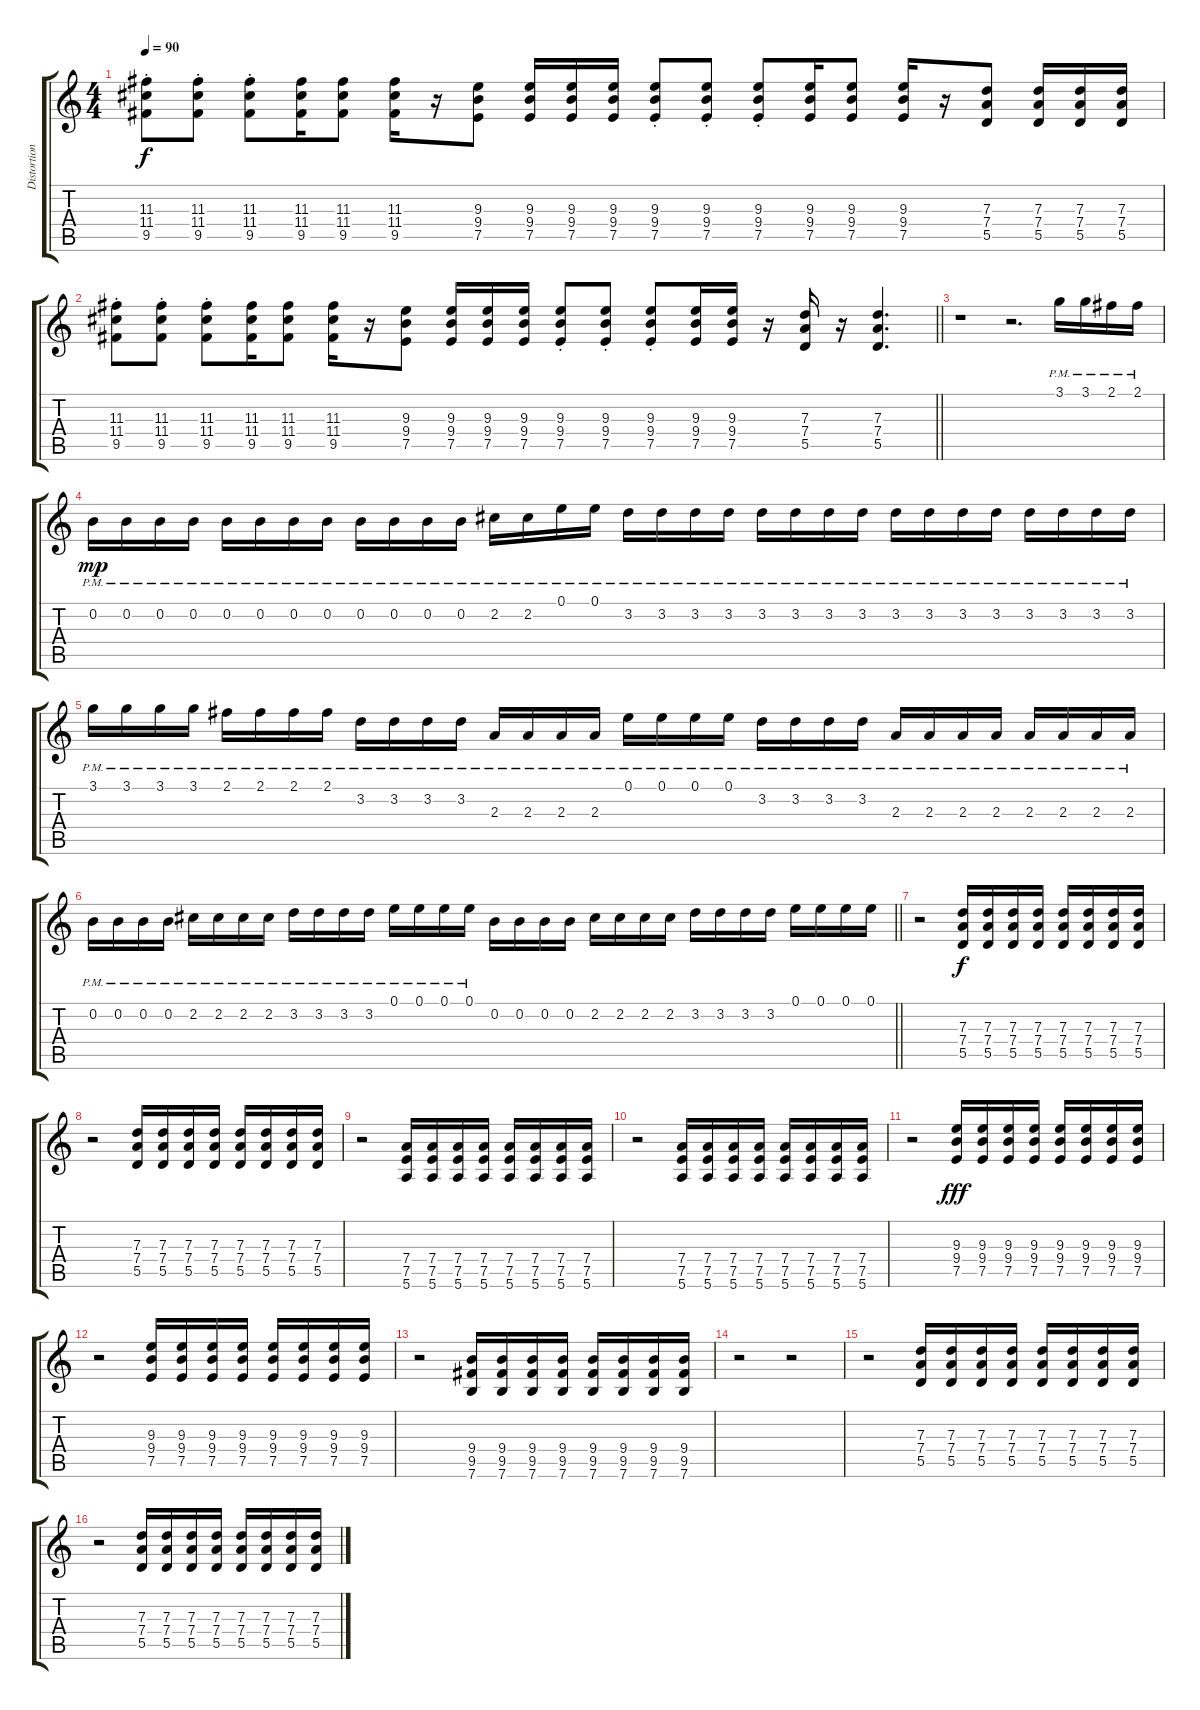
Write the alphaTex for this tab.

\track ("Distortion" "Distortion") {instrument distortionguitar}
\staff {score tabs}
\tuning (E4 B3 G3 D3 A2 E2) {hide}
\ts (4 4)
\tempo 90
\clef g2
\ks c
(11.3{st} 11.4{st} 9.5{st}).8{dy f instrument distortionguitar} (11.3{st} 11.4{st} 9.5{st}).8 (11.3{st} 11.4{st} 9.5{st}).8 (11.3 11.4 9.5).16 (11.3 11.4 9.5).8 (11.3 11.4 9.5).16 r.16 (9.3 9.4 7.5).8 (9.3 9.4 7.5).16 (9.3 9.4 7.5).16 (9.3 9.4 7.5).16 (9.3{st} 9.4{st} 7.5{st}).8 (9.3{st} 9.4{st} 7.5{st}).8 (9.3{st} 9.4{st} 7.5{st}).8 (9.3 9.4 7.5).16 (9.3 9.4 7.5).8 (9.3 9.4 7.5).16 r.16 (7.3 7.4 5.5).8 (7.3 7.4 5.5).16 (7.3 7.4 5.5).16 (7.3 7.4 5.5).16 |
\barLineRight lightlight
(11.3{st} 11.4{st} 9.5{st}).8 (11.3{st} 11.4{st} 9.5{st}).8 (11.3{st} 11.4{st} 9.5{st}).8 (11.3 11.4 9.5).16 (11.3 11.4 9.5).8 (11.3 11.4 9.5).16 r.16 (9.3 9.4 7.5).8 (9.3 9.4 7.5).16 (9.3 9.4 7.5).16 (9.3 9.4 7.5).16 (9.3{st} 9.4{st} 7.5{st}).8 (9.3{st} 9.4{st} 7.5{st}).8 (9.3{st} 9.4{st} 7.5{st}).8 (9.3 9.4 7.5).16 (9.3 9.4 7.5).16 r.16 (7.3 7.4 5.5).16 r.16 (7.3 7.4 5.5).4{d} |
r.1 r.2{d} 3.1{pm}.16 3.1{pm}.16 2.1{pm}.16 2.1{pm}.16 |
0.2{pm}.16{dy mp} 0.2{pm}.16 0.2{pm}.16 0.2{pm}.16 0.2{pm}.16 0.2{pm}.16 0.2{pm}.16 0.2{pm}.16 0.2{pm}.16 0.2{pm}.16 0.2{pm}.16 0.2{pm}.16 2.2{pm}.16 2.2{pm}.16 0.1{pm}.16 0.1{pm}.16 3.2{pm}.16 3.2{pm}.16 3.2{pm}.16 3.2{pm}.16 3.2{pm}.16 3.2{pm}.16 3.2{pm}.16 3.2{pm}.16 3.2{pm}.16 3.2{pm}.16 3.2{pm}.16 3.2{pm}.16 3.2{pm}.16 3.2{pm}.16 3.2{pm}.16 3.2{pm}.16 |
3.1{pm}.16 3.1{pm}.16 3.1{pm}.16 3.1{pm}.16 2.1{pm}.16 2.1{pm}.16 2.1{pm}.16 2.1{pm}.16 3.2{pm}.16 3.2{pm}.16 3.2{pm}.16 3.2{pm}.16 2.3{pm}.16 2.3{pm}.16 2.3{pm}.16 2.3{pm}.16 0.1{pm}.16 0.1{pm}.16 0.1{pm}.16 0.1{pm}.16 3.2{pm}.16 3.2{pm}.16 3.2{pm}.16 3.2{pm}.16 2.3{pm}.16 2.3{pm}.16 2.3{pm}.16 2.3{pm}.16 2.3{pm}.16 2.3{pm}.16 2.3{pm}.16 2.3{pm}.16 |
\barLineRight lightlight
0.2{pm}.16 0.2{pm}.16 0.2{pm}.16 0.2{pm}.16 2.2{pm}.16 2.2{pm}.16 2.2{pm}.16 2.2{pm}.16 3.2{pm}.16 3.2{pm}.16 3.2{pm}.16 3.2{pm}.16 0.1{pm}.16 0.1{pm}.16 0.1{pm}.16 0.1{pm}.16 0.2.16 0.2.16 0.2.16 0.2.16 2.2.16 2.2.16 2.2.16 2.2.16 3.2.16 3.2.16 3.2.16 3.2.16 0.1.16 0.1.16 0.1.16 0.1.16 |
r.2 (7.3 7.4 5.5).16{dy f} (7.3 7.4 5.5).16 (7.3 7.4 5.5).16 (7.3 7.4 5.5).16 (7.3 7.4 5.5).16 (7.3 7.4 5.5).16 (7.3 7.4 5.5).16 (7.3 7.4 5.5).16 |
r.2 (7.3 7.4 5.5).16 (7.3 7.4 5.5).16 (7.3 7.4 5.5).16 (7.3 7.4 5.5).16 (7.3 7.4 5.5).16 (7.3 7.4 5.5).16 (7.3 7.4 5.5).16 (7.3 7.4 5.5).16 |
r.2 (7.4 7.5 5.6).16 (7.4 7.5 5.6).16 (7.4 7.5 5.6).16 (7.4 7.5 5.6).16 (7.4 7.5 5.6).16 (7.4 7.5 5.6).16 (7.4 7.5 5.6).16 (7.4 7.5 5.6).16 |
r.2 (7.4 7.5 5.6).16 (7.4 7.5 5.6).16 (7.4 7.5 5.6).16 (7.4 7.5 5.6).16 (7.4 7.5 5.6).16 (7.4 7.5 5.6).16 (7.4 7.5 5.6).16 (7.4 7.5 5.6).16 |
r.2 (9.3 9.4 7.5).16{dy fff} (9.3 9.4 7.5).16 (9.3 9.4 7.5).16 (9.3 9.4 7.5).16 (9.3 9.4 7.5).16 (9.3 9.4 7.5).16 (9.3 9.4 7.5).16 (9.3 9.4 7.5).16 |
r.2 (9.3 9.4 7.5).16 (9.3 9.4 7.5).16 (9.3 9.4 7.5).16 (9.3 9.4 7.5).16 (9.3 9.4 7.5).16 (9.3 9.4 7.5).16 (9.3 9.4 7.5).16 (9.3 9.4 7.5).16 |
r.2 (9.4 9.5 7.6).16 (9.4 9.5 7.6).16 (9.4 9.5 7.6).16 (9.4 9.5 7.6).16 (9.4 9.5 7.6).16 (9.4 9.5 7.6).16 (9.4 9.5 7.6).16 (9.4 9.5 7.6).16 |
r.2 r.2 |
r.2 (7.3 7.4 5.5).16 (7.3 7.4 5.5).16 (7.3 7.4 5.5).16 (7.3 7.4 5.5).16 (7.3 7.4 5.5).16 (7.3 7.4 5.5).16 (7.3 7.4 5.5).16 (7.3 7.4 5.5).16 |
r.2 (7.3 7.4 5.5).16 (7.3 7.4 5.5).16 (7.3 7.4 5.5).16 (7.3 7.4 5.5).16 (7.3 7.4 5.5).16 (7.3 7.4 5.5).16 (7.3 7.4 5.5).16 (7.3 7.4 5.5).16
